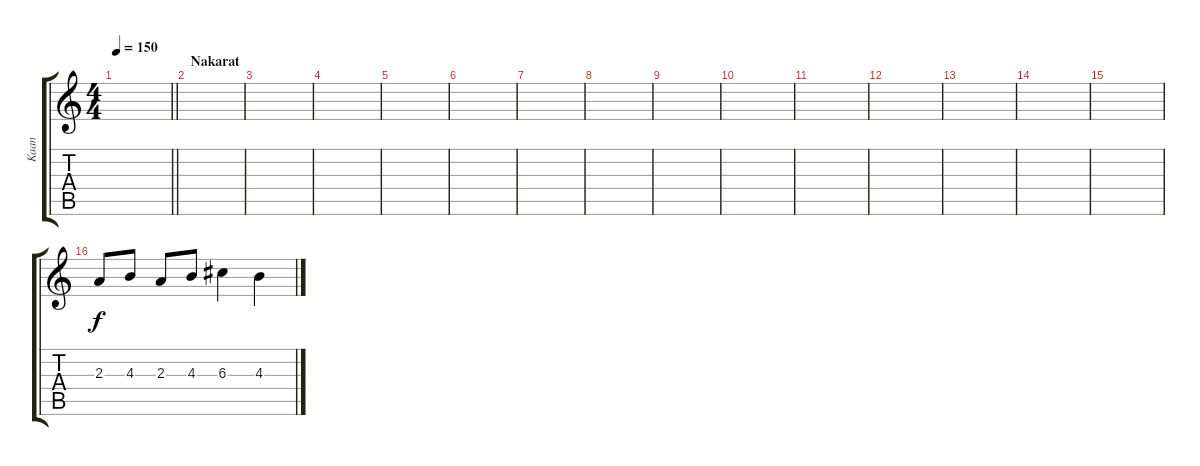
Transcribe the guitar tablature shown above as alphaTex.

\track ("Kaan" "Kaan") {instrument overdrivenguitar}
\staff {score tabs}
\tuning (E4 B3 G3 D3 A2 E2) {hide}
\ts (4 4)
\tempo 150
\clef g2
\barLineRight lightlight
\ks c
|
\section ("" "Nakarat")
|
|
|
|
|
|
|
|
|
|
|
|
|
|
2.3.8 4.3.8 2.3.8 4.3.8 6.3.4 4.3.4
